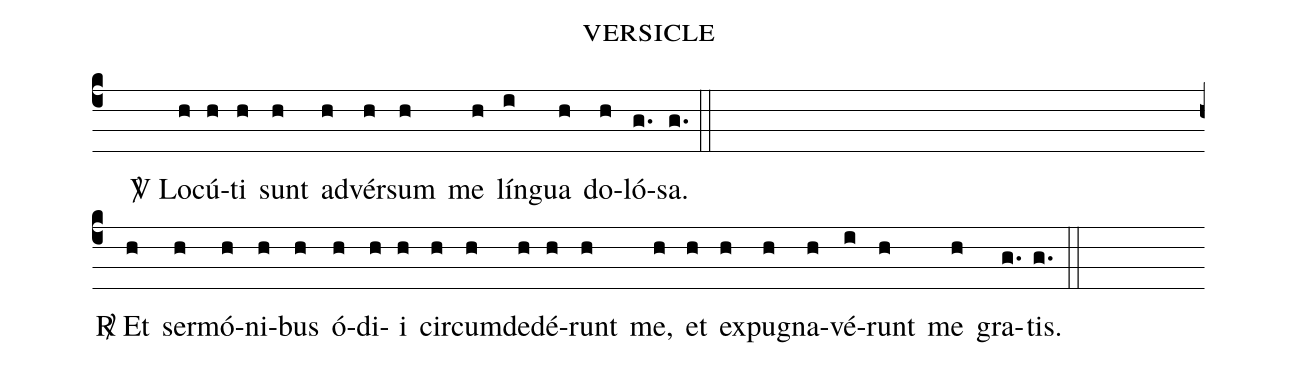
name: versicle;
%%
(c4)()() <sp>V/</sp>~L{o}(h)cú(h)ti(h) sunt(h) ad(h)vér(h)sum(h) me(h) lín(i)gua(h) do(h)ló(g.)sa.(g.) (::Z)
<sp>R/</sp>~Et(h) ser(h)mó(h)ni(h)bus(h) ó(h)di(h)i(h) cir(h)cum(h)de(h)dé(h)runt(h) me,(h) et(h) ex(h)pu(h)gna(h)vé(i)runt(h) me(h) gra(g.)tis.(g.) (::)
